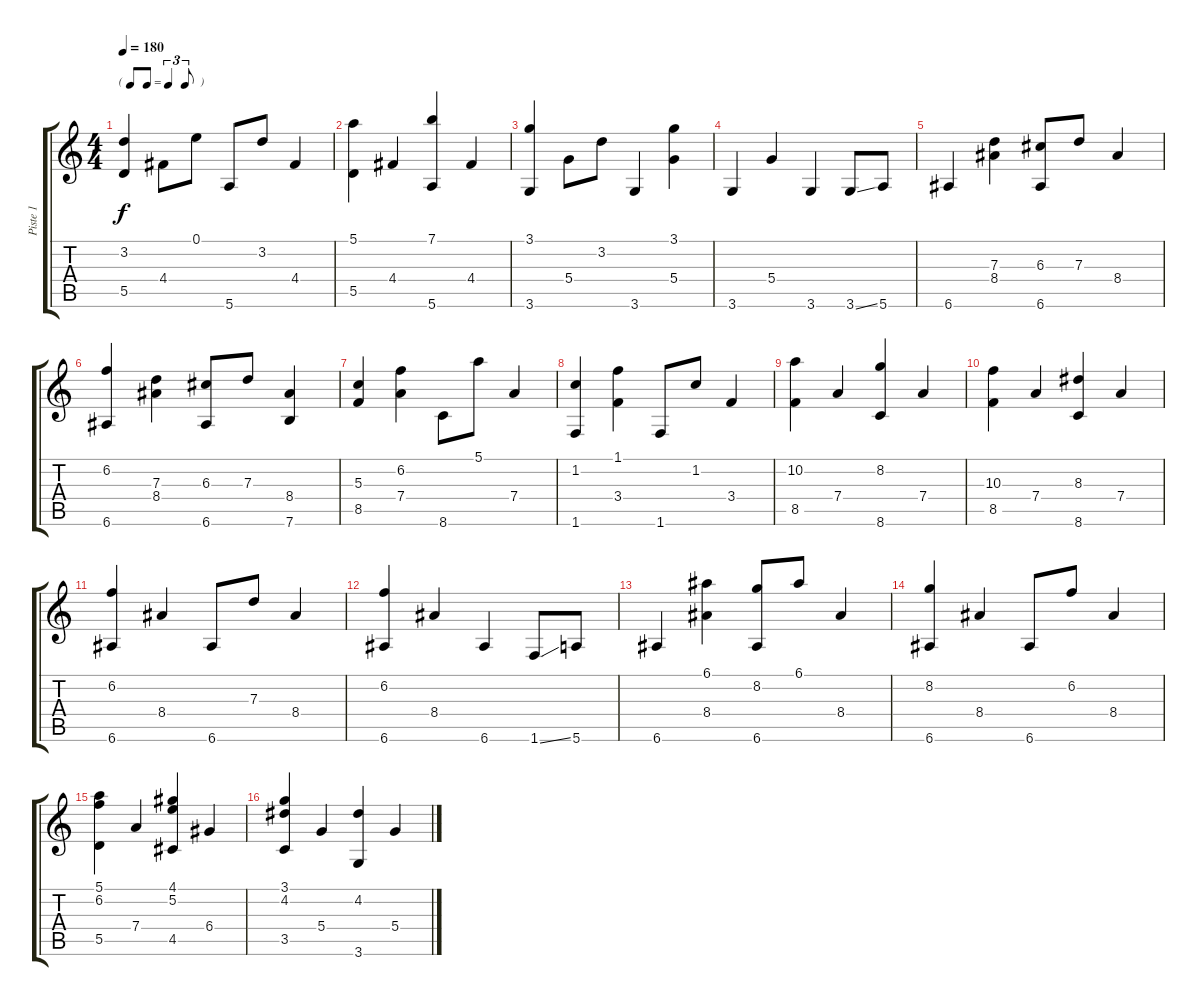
\track ("Piste 1" "Piste 1") {instrument banjo}
\staff {score tabs}
\tuning (E4 B3 G3 D3 A2 E2) {hide}
\displaytranspose 12
\ts (4 4)
\tf triplet8th
\tempo 180
\clef g2
\ks c
(3.2 5.5).4{dy f} 4.4.8 0.1.8 5.6.8 3.2.8 4.4.4 |
(5.1 5.5).4 4.4.4 (7.1 5.6).4 4.4.4 |
(3.1 3.6).4 5.4.8 3.2.8 3.6.4 (3.1 5.4).4 |
3.6.4 5.4.4 3.6.4 3.6{ss}.8 5.6.8 |
6.6.4 (7.3 8.4).4 (6.3 6.6).8 7.3.8 8.4.4 |
(6.2 6.6).4 (7.3 8.4).4 (6.3 6.6).8 7.3.8 (8.4 7.6).4 |
(5.3 8.5).4 (6.2 7.4).4 8.6.8 5.1.8 7.4.4 |
(1.2 1.6).4 (1.1 3.4).4 1.6.8 1.2.8 3.4.4 |
(10.2 8.5).4 7.4.4 (8.2 8.6).4 7.4.4 |
(10.3 8.5).4 7.4.4 (8.3 8.6).4 7.4.4 |
(6.2 6.6).4 8.4.4 6.6.8 7.3.8 8.4.4 |
(6.2 6.6).4 8.4.4 6.6.4 1.6{ss}.8 5.6.8 |
6.6.4 (6.1 8.4).4 (8.2 6.6).8 6.1.8 8.4.4 |
(8.2 6.6).4 8.4.4 6.6.8 6.2.8 8.4.4 |
(5.1 6.2 5.5).4 7.4.4 (4.1 5.2 4.5).4 6.4.4 |
(3.1 4.2 3.5).4 5.4.4 (4.2 3.6).4 5.4.4
